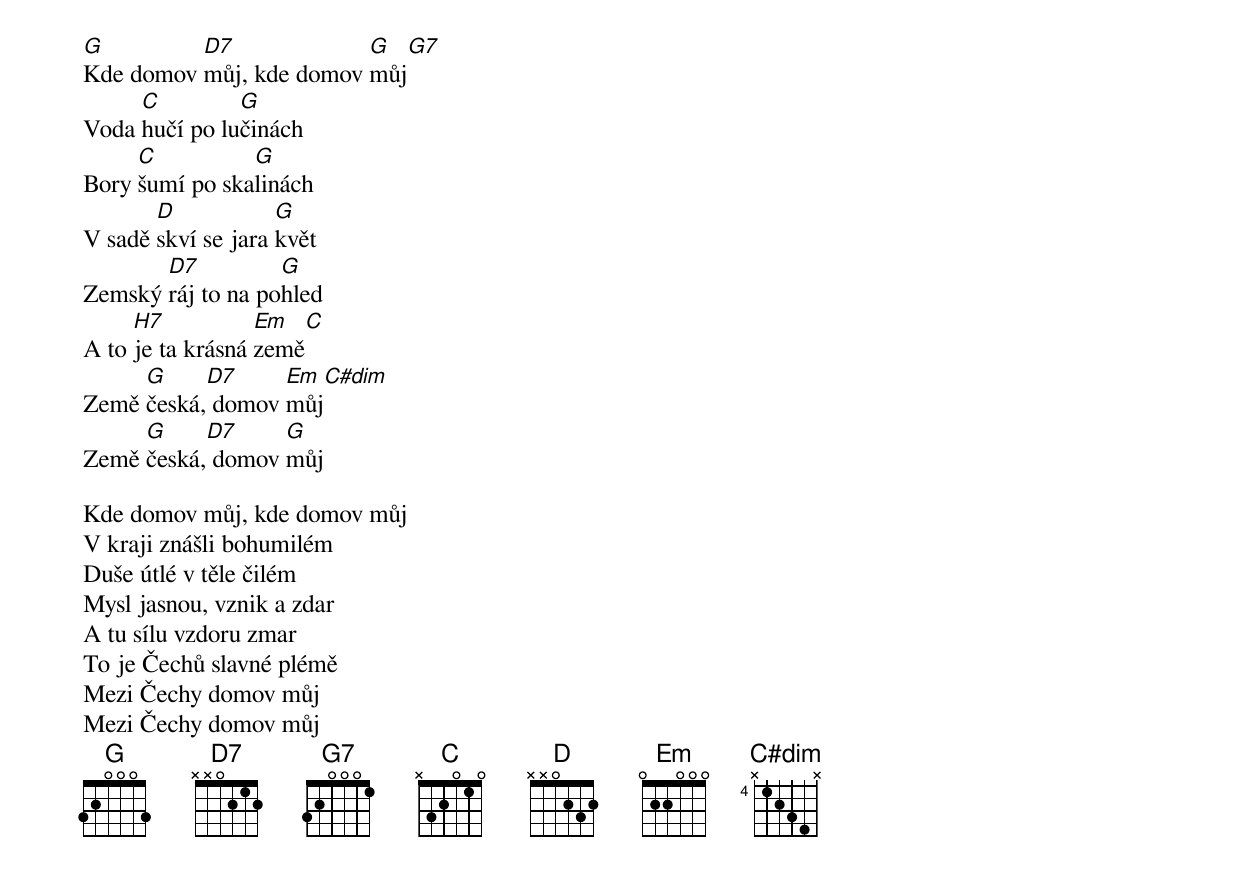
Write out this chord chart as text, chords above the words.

G         D7             G  G7
Kde domov můj, kde domov můj
     C         G
Voda hučí po lučinách
     C          G
Bory šumí po skalinách
       D            G
V sadě skví se jara květ
       D7          G
Zemský ráj to na pohled
     H7           Em  C
A to je ta krásná země
     G     D7     Em C#dim
Země česká, domov můj
     G     D7     G
Země česká, domov můj

Kde domov můj, kde domov můj
V kraji znášli bohumilém
Duše útlé v těle čilém
Mysl jasnou, vznik a zdar
A tu sílu vzdoru zmar
To je Čechů slavné plémě
Mezi Čechy domov můj
Mezi Čechy domov můj
